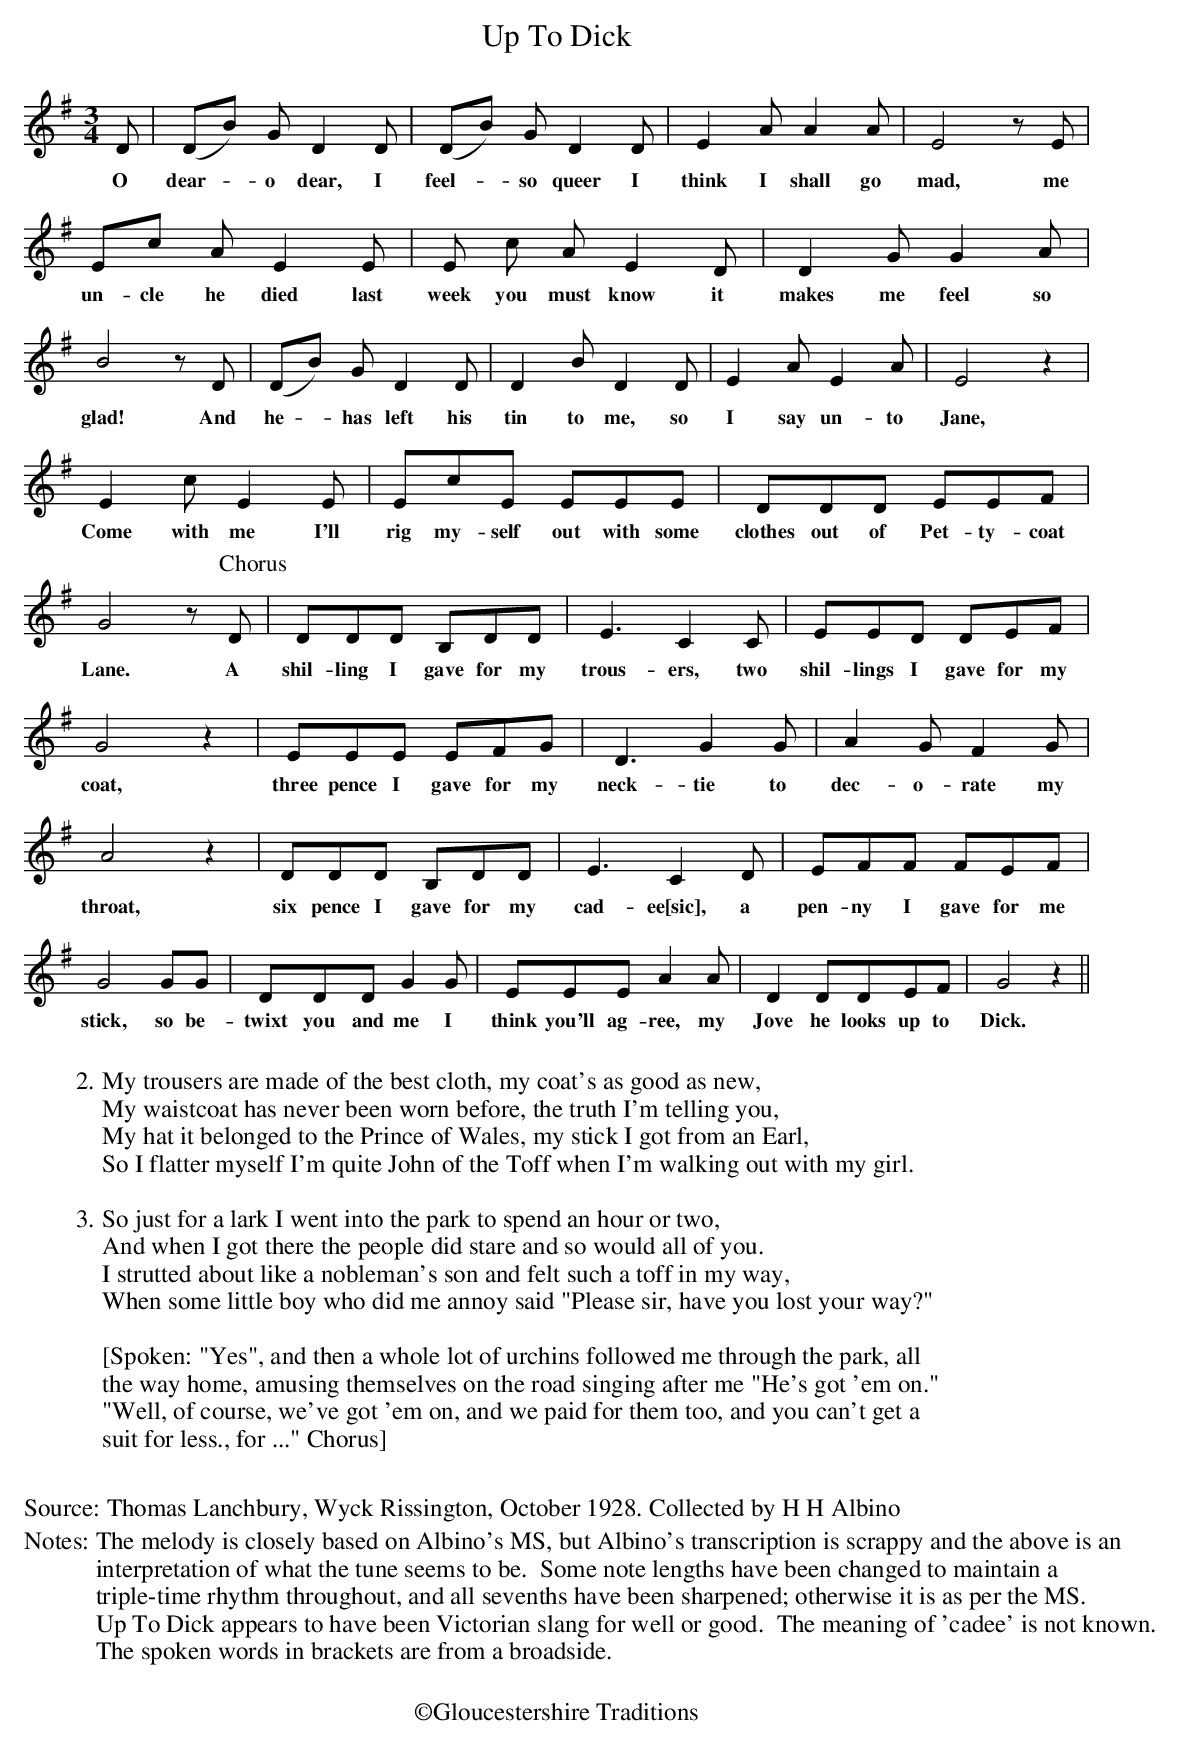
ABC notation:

X:1
T:Up To Dick
L:1/8
M:3/4
K:G
D|(DB) G D2 D|(DB) G D2 D|E2 A A2 A|E4 z E| Ec A E2 E| E c A E2 D| D2 G G2 A| B4 z D|(DB )G D2 D |D2 B D2 D| E2 A E2 A| E4 z2|E2 c  E2 E| EcE EEE| DDD EEF | G4 z[P:Chorus]D|DDD B,DD |E3 C2 C |EED DEF | G4 z2 | EEE EFG|D3 G2 G| A2 G F2  G| A4 z2| DDD B,DD| E3 C2  D| EFF FEF |G4 GG|DDD G2 G| EEE A2 A| D2 DDEF|G4 z2||3
w: O dear- - o dear, I feel- - so queer I think I shall go mad, me un- cle he died last week you must know it makes me feel so glad! And he - has left his tin to me, so I say un- to Jane, Come with me I'll rig my- self out with some clothes out of Pet- ty- coat Lane. A shil- ling I gave for my trous- ers, two shil- lings I gave for my coat, three pence I gave for my neck- tie to dec- o- rate my throat, six pence I gave for my cad-ee[sic], a pen-ny I gave for me stick, so be- twixt you and me I think you'll ag- ree, my Jove he looks up to Dick.
W:
W:2. My trousers are made of the best cloth, my coat's as good as new,
W:My waistcoat has never been worn before, the truth I'm telling you,
W:My hat it belonged to the Prince of Wales, my stick I got from an Earl,
W:So I flatter myself I'm quite John of the Toff when I'm walking out with my girl.
W:
W:3. So just for a lark I went into the park to spend an hour or two,
W:And when I got there the people did stare and so would all of you.
W:I strutted about like a nobleman's son and felt such a toff in my way,
W:When some little boy who did me annoy said "Please sir, have you lost your way?"
W:
W:[Spoken: "Yes", and then a whole lot of urchins followed me through the park, all
W:the way home, amusing themselves on the road singing after me "He's got 'em on."
W:"Well, of course, we've got 'em on, and we paid for them too, and you can't get a
W:suit for less., for ..." Chorus]
